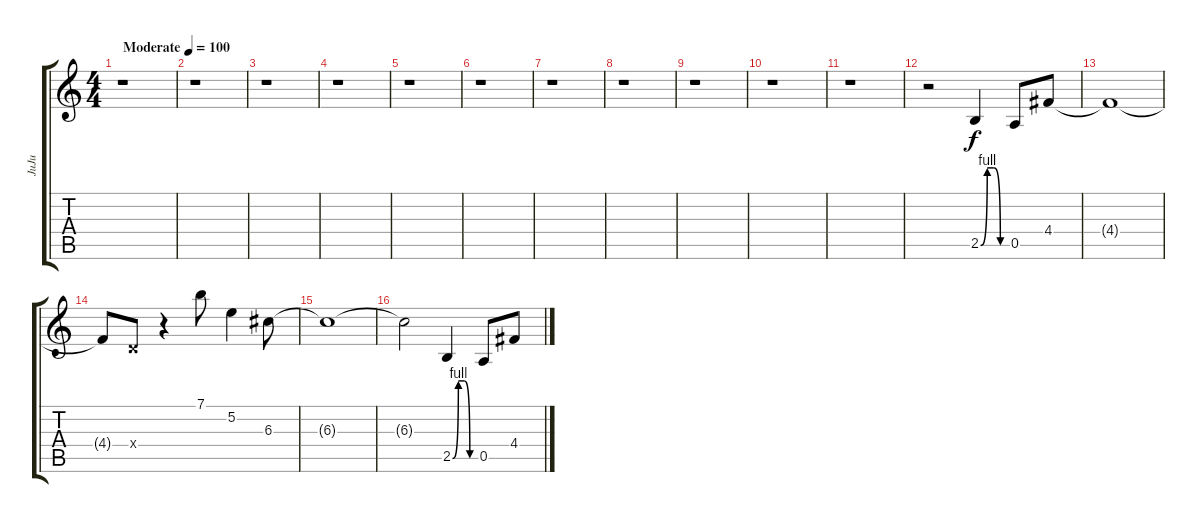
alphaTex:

\track ("JuJu" "JuJu") {instrument distortionguitar}
\staff {score tabs}
\tuning (E4 B3 G3 D3 A2 E2) {hide}
\ts (4 4)
\tempo (100 "Moderate")
\clef g2
\ks c
r.1{dy f instrument distortionguitar} |
r.1 |
r.1 |
r.1 |
r.1 |
r.1 |
r.1 |
r.1 |
r.1 |
r.1 |
r.1 |
r.2 2.5{be (custom 0 0 15 4 30 4 45 0 60 0)}.4 0.5.8 4.4.8 |
4.4{t}.1 |
4.4{t}.8 0.4{x}.8 r.4 7.1.8 5.2.4 6.3.8 |
6.3{t}.1 |
6.3{t}.2 2.5{be (custom 0 0 15 4 30 4 45 0 60 0)}.4 0.5.8 4.4.8
